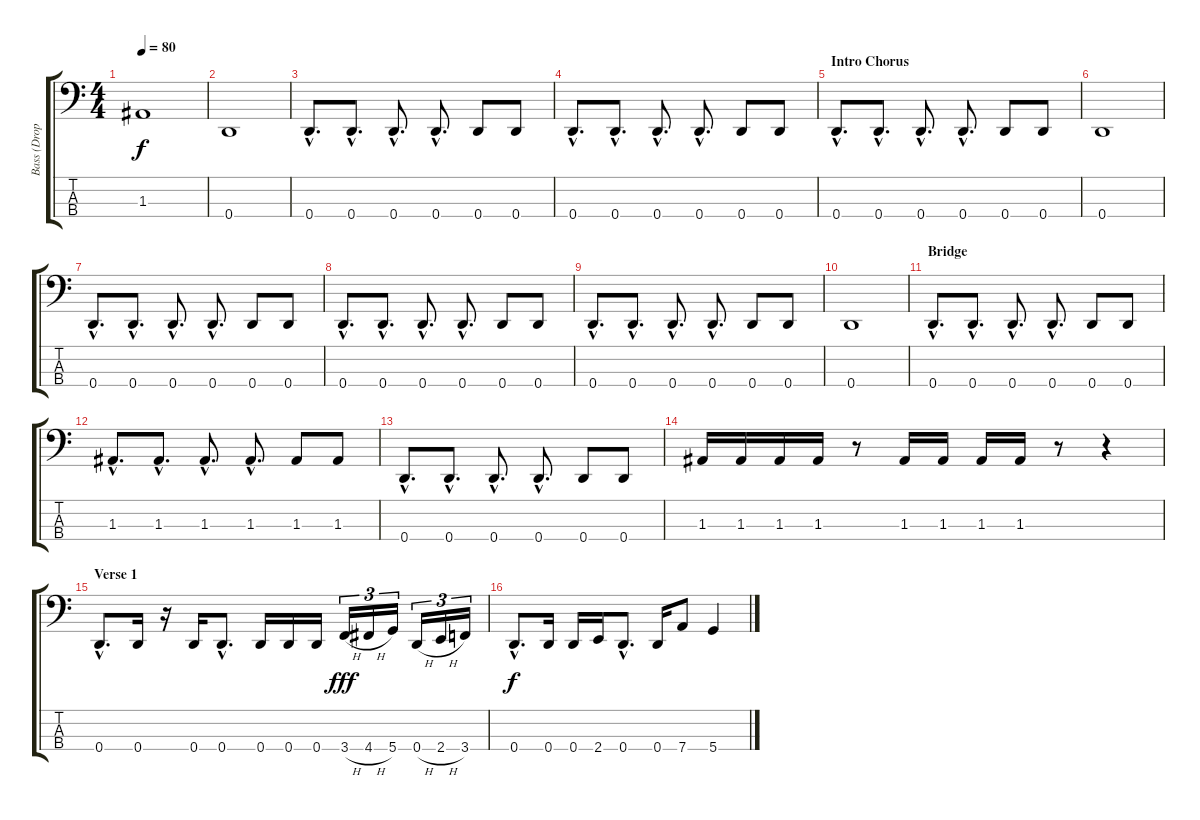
\track ("Bass (Drop D)" "Bass (Drop") {instrument electricbassfinger}
\staff {score tabs}
\tuning (G2 D2 A1 D1) {hide}
\ts (4 4)
\tempo 80
\clef f4
\ks c
1.3.1{dy f} |
0.4.1 |
0.4{hac}.8{d} 0.4{hac}.8{d} 0.4{hac}.8{d} 0.4{hac}.8{d} 0.4.8 0.4.8 |
0.4{hac}.8{d} 0.4{hac}.8{d} 0.4{hac}.8{d} 0.4{hac}.8{d} 0.4.8 0.4.8 |
\section ("" "Intro Chorus")
0.4{hac}.8{d} 0.4{hac}.8{d} 0.4{hac}.8{d} 0.4{hac}.8{d} 0.4.8 0.4.8 |
0.4.1 |
0.4{hac}.8{d} 0.4{hac}.8{d} 0.4{hac}.8{d} 0.4{hac}.8{d} 0.4.8 0.4.8 |
0.4{hac}.8{d} 0.4{hac}.8{d} 0.4{hac}.8{d} 0.4{hac}.8{d} 0.4.8 0.4.8 |
0.4{hac}.8{d} 0.4{hac}.8{d} 0.4{hac}.8{d} 0.4{hac}.8{d} 0.4.8 0.4.8 |
0.4.1 |
\section ("" "Bridge")
0.4{hac}.8{d} 0.4{hac}.8{d} 0.4{hac}.8{d} 0.4{hac}.8{d} 0.4.8 0.4.8 |
1.3{hac}.8{d} 1.3{hac}.8{d} 1.3{hac}.8{d} 1.3{hac}.8{d} 1.3.8 1.3.8 |
0.4{hac}.8{d} 0.4{hac}.8{d} 0.4{hac}.8{d} 0.4{hac}.8{d} 0.4.8 0.4.8 |
1.3.16 1.3.16 1.3.16 1.3.16 r.8 1.3.16 1.3.16 1.3.16 1.3.16 r.8 r.4 |
\section ("" "Verse 1")
0.4{hac}.8{d} 0.4.16 r.16 0.4.16 0.4{hac}.8{d} 0.4.16 0.4.16 0.4.16 3.4{h}.16{tu (3 2) dy fff} 4.4{h}.16{tu (3 2)} 5.4.16{tu (3 2)} 0.4{h}.16{tu (3 2)} 2.4{h}.16{tu (3 2)} 3.4.16{tu (3 2)} |
0.4{hac}.8{d dy f} 0.4.16 0.4.16 2.4.16 0.4{hac}.8{d} 0.4.16 7.4.8 5.4.4
